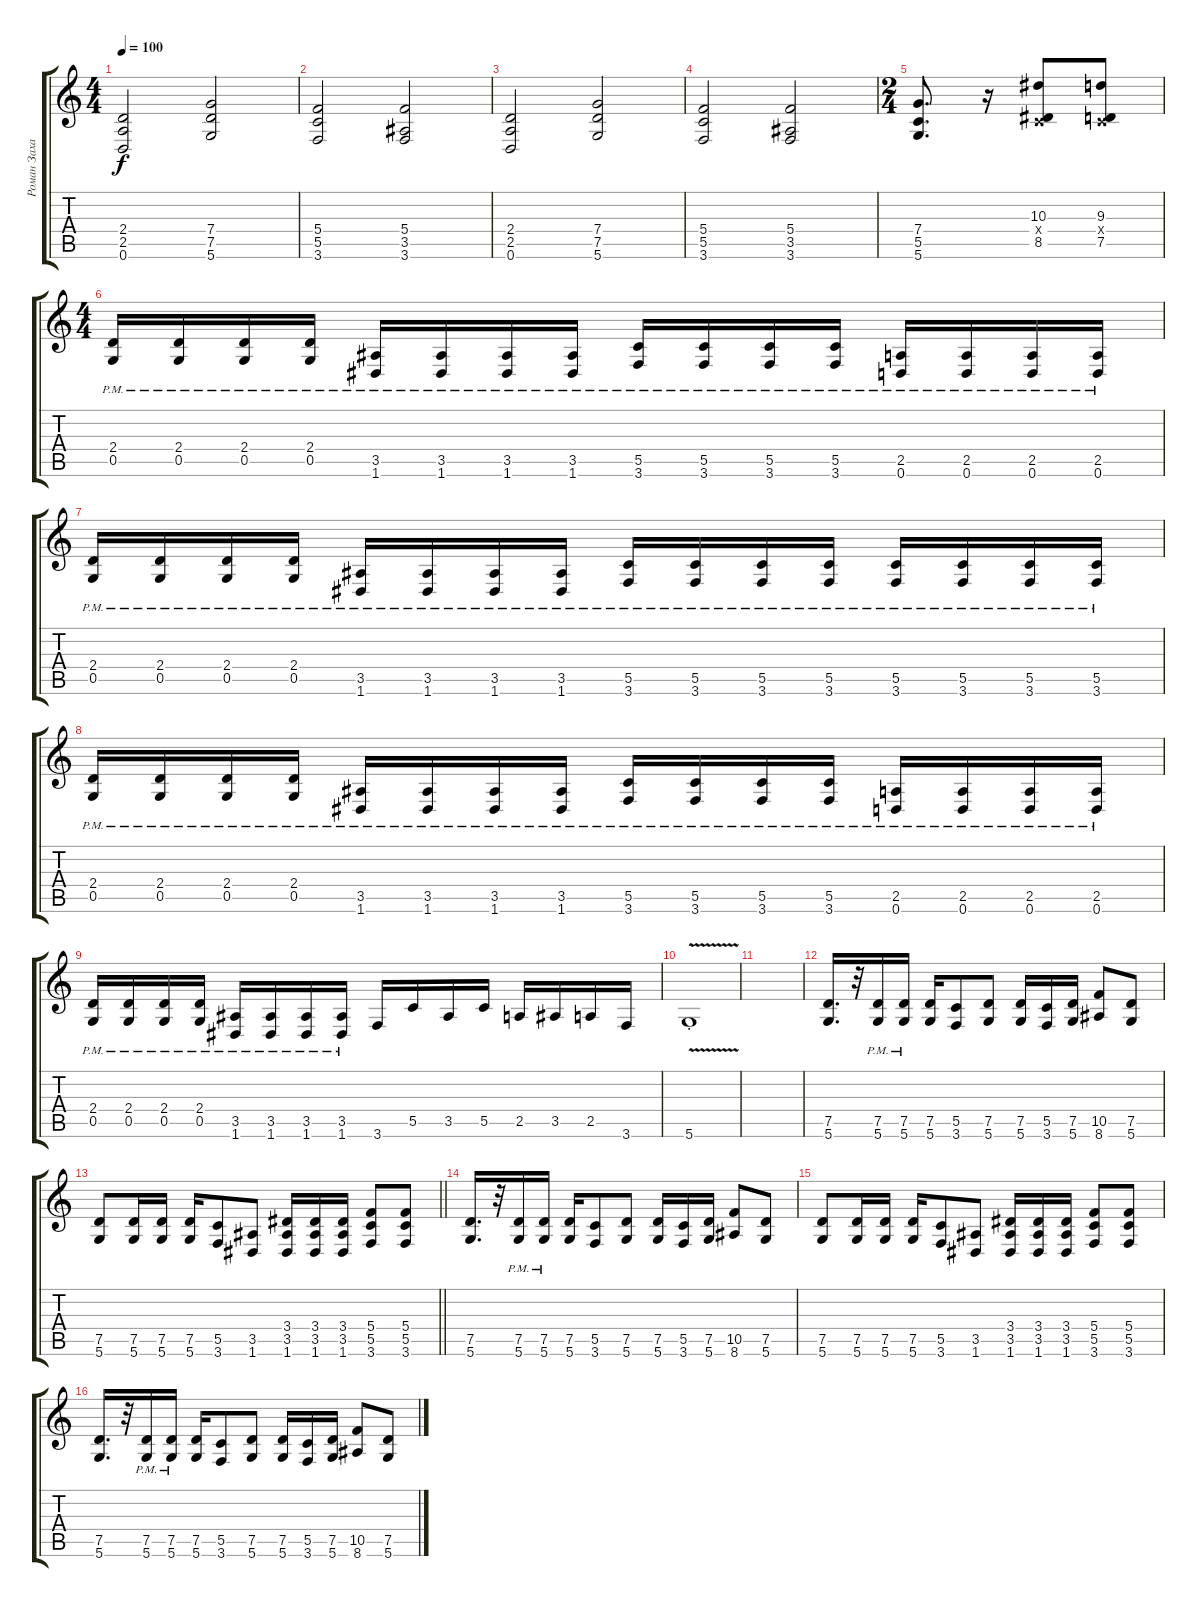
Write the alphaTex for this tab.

\track ("Роман Захаров" "Роман Заха") {instrument distortionguitar}
\staff {score tabs}
\tuning (D4 A3 F3 C3 G2 D2) {hide}
\ts (4 4)
\tempo 100
\clef g2
\ks c
(2.4 2.5 0.6).2{dy f} (7.4 7.5 5.6).2 |
(5.4 5.5 3.6).2 (5.4 3.5 3.6).2 |
(2.4 2.5 0.6).2 (7.4 7.5 5.6).2 |
(5.4 5.5 3.6).2 (5.4 3.5 3.6).2 |
\ts (2 4)
(7.4 5.5 5.6).8{d} r.16 (10.3 0.4{x} 8.5).8 (9.3 0.4{x} 7.5).8 |
\ts (4 4)
(2.4{pm} 0.5{pm}).16 (2.4{pm} 0.5{pm}).16 (2.4{pm} 0.5{pm}).16 (2.4{pm} 0.5{pm}).16 (3.5{pm} 1.6{pm}).16 (3.5{pm} 1.6{pm}).16 (3.5{pm} 1.6{pm}).16 (3.5{pm} 1.6{pm}).16 (5.5{pm} 3.6{pm}).16 (5.5{pm} 3.6{pm}).16 (5.5{pm} 3.6{pm}).16 (5.5{pm} 3.6{pm}).16 (2.5{pm} 0.6{pm}).16 (2.5{pm} 0.6{pm}).16 (2.5{pm} 0.6{pm}).16 (2.5{pm} 0.6{pm}).16 |
(2.4{pm} 0.5{pm}).16 (2.4{pm} 0.5{pm}).16 (2.4{pm} 0.5{pm}).16 (2.4{pm} 0.5{pm}).16 (3.5{pm} 1.6{pm}).16 (3.5{pm} 1.6{pm}).16 (3.5{pm} 1.6{pm}).16 (3.5{pm} 1.6{pm}).16 (5.5{pm} 3.6{pm}).16 (5.5{pm} 3.6{pm}).16 (5.5{pm} 3.6{pm}).16 (5.5{pm} 3.6{pm}).16 (5.5{pm} 3.6{pm}).16 (5.5{pm} 3.6{pm}).16 (5.5{pm} 3.6{pm}).16 (5.5{pm} 3.6{pm}).16 |
(2.4{pm} 0.5{pm}).16 (2.4{pm} 0.5{pm}).16 (2.4{pm} 0.5{pm}).16 (2.4{pm} 0.5{pm}).16 (3.5{pm} 1.6{pm}).16 (3.5{pm} 1.6{pm}).16 (3.5{pm} 1.6{pm}).16 (3.5{pm} 1.6{pm}).16 (5.5{pm} 3.6{pm}).16 (5.5{pm} 3.6{pm}).16 (5.5{pm} 3.6{pm}).16 (5.5{pm} 3.6{pm}).16 (2.5{pm} 0.6{pm}).16 (2.5{pm} 0.6{pm}).16 (2.5{pm} 0.6{pm}).16 (2.5{pm} 0.6{pm}).16 |
(2.4{pm} 0.5{pm}).16 (2.4{pm} 0.5{pm}).16 (2.4{pm} 0.5{pm}).16 (2.4{pm} 0.5{pm}).16 (3.5{pm} 1.6{pm}).16 (3.5{pm} 1.6{pm}).16 (3.5{pm} 1.6{pm}).16 (3.5{pm} 1.6{pm}).16 3.6.16 5.5.16 3.5.16 5.5.16 2.5.16 3.5.16 2.5.16 3.6.16 |
5.6{v st}.1{volume 0} |
|
(7.5 5.6).16{d volume 16} r.32 (7.5{pm} 5.6).16 (7.5{pm} 5.6).16 (7.5 5.6).16 (5.5 3.6).8 (7.5 5.6).8 (7.5 5.6).16 (5.5 3.6).16 (7.5 5.6).16 (10.5 8.6).8 (7.5 5.6).8 |
\barLineRight lightlight
(7.5 5.6).8 (7.5 5.6).16 (7.5 5.6).16 (7.5 5.6).16 (5.5 3.6).8 (3.5 1.6).8 (3.4 3.5 1.6).16 (3.4 3.5 1.6).16 (3.4 3.5 1.6).16 (5.4 5.5 3.6).8 (5.4 5.5 3.6).8 |
(7.5 5.6).16{d balance 8} r.32 (7.5{pm} 5.6).16 (7.5{pm} 5.6).16 (7.5 5.6).16 (5.5 3.6).8 (7.5 5.6).8 (7.5 5.6).16 (5.5 3.6).16 (7.5 5.6).16 (10.5 8.6).8 (7.5 5.6).8 |
(7.5 5.6).8 (7.5 5.6).16 (7.5 5.6).16 (7.5 5.6).16 (5.5 3.6).8 (3.5 1.6).8 (3.4 3.5 1.6).16 (3.4 3.5 1.6).16 (3.4 3.5 1.6).16 (5.4 5.5 3.6).8 (5.4 5.5 3.6).8 |
(7.5 5.6).16{d} r.32 (7.5{pm} 5.6).16 (7.5{pm} 5.6).16 (7.5 5.6).16 (5.5 3.6).8 (7.5 5.6).8 (7.5 5.6).16 (5.5 3.6).16 (7.5 5.6).16 (10.5 8.6).8 (7.5 5.6).8
